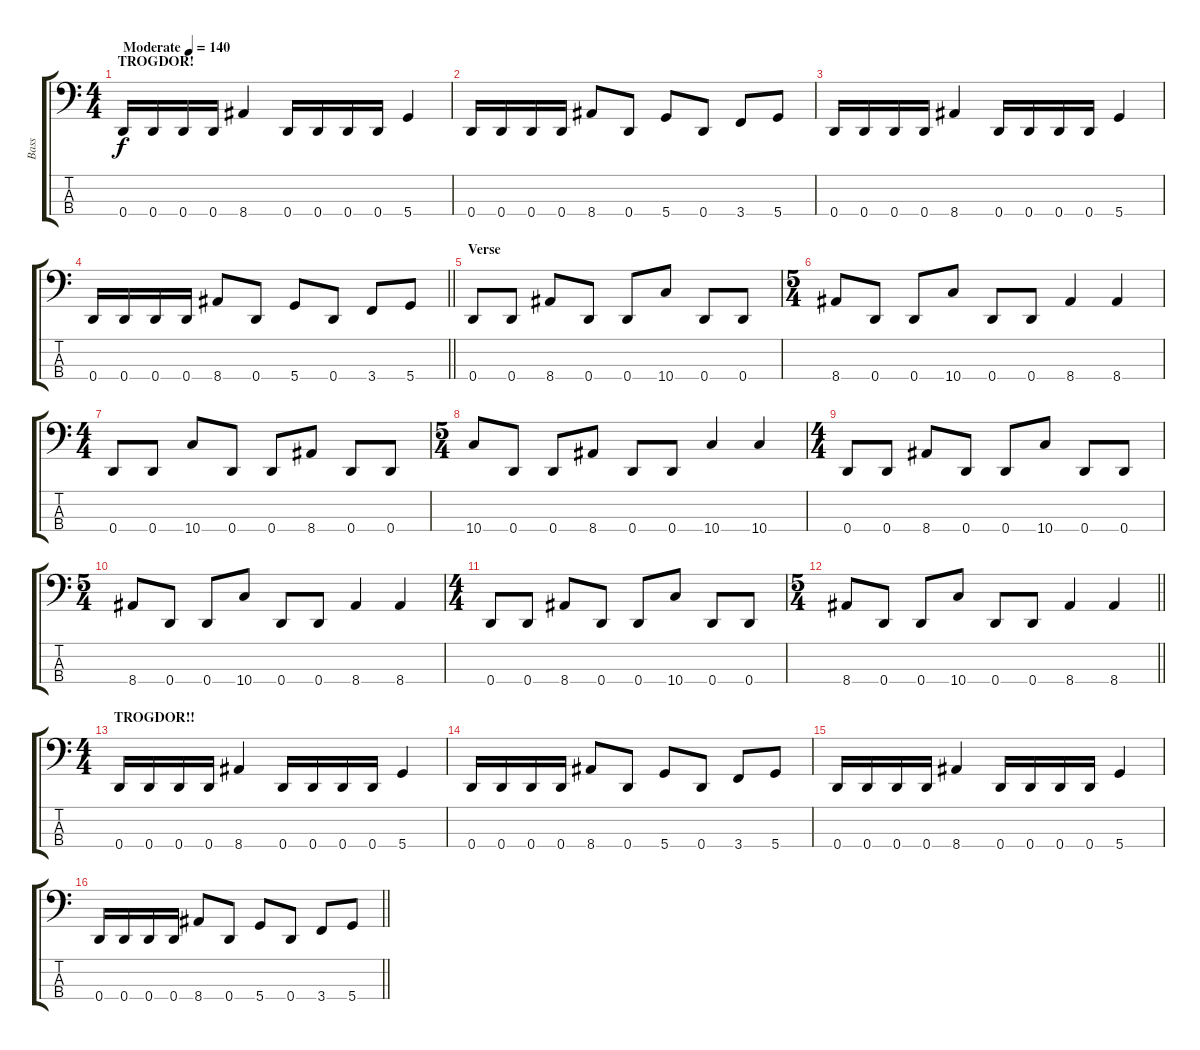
\track ("Bass" "Bass") {instrument electricbassfinger}
\staff {score tabs}
\tuning (G2 D2 A1 D1) {hide}
\ts (4 4)
\section ("" "TROGDOR!")
\tempo (140 "Moderate")
\clef f4
\ks c
0.4.16{dy f instrument electricbassfinger} 0.4.16 0.4.16 0.4.16 8.4.4 0.4.16 0.4.16 0.4.16 0.4.16 5.4.4 |
0.4.16 0.4.16 0.4.16 0.4.16 8.4.8 0.4.8 5.4.8 0.4.8 3.4.8 5.4.8 |
0.4.16 0.4.16 0.4.16 0.4.16 8.4.4 0.4.16 0.4.16 0.4.16 0.4.16 5.4.4 |
\barLineRight lightlight
0.4.16 0.4.16 0.4.16 0.4.16 8.4.8 0.4.8 5.4.8 0.4.8 3.4.8 5.4.8 |
\section ("" "Verse")
0.4.8 0.4.8 8.4.8 0.4.8 0.4.8 10.4.8 0.4.8 0.4.8 |
\ts (5 4)
8.4.8 0.4.8 0.4.8 10.4.8 0.4.8 0.4.8 8.4.4 8.4.4 |
\ts (4 4)
0.4.8 0.4.8 10.4.8 0.4.8 0.4.8 8.4.8 0.4.8 0.4.8 |
\ts (5 4)
10.4.8 0.4.8 0.4.8 8.4.8 0.4.8 0.4.8 10.4.4 10.4.4 |
\ts (4 4)
0.4.8 0.4.8 8.4.8 0.4.8 0.4.8 10.4.8 0.4.8 0.4.8 |
\ts (5 4)
8.4.8 0.4.8 0.4.8 10.4.8 0.4.8 0.4.8 8.4.4 8.4.4 |
\ts (4 4)
0.4.8 0.4.8 8.4.8 0.4.8 0.4.8 10.4.8 0.4.8 0.4.8 |
\ts (5 4)
\barLineRight lightlight
8.4.8 0.4.8 0.4.8 10.4.8 0.4.8 0.4.8 8.4.4 8.4.4 |
\ts (4 4)
\section ("" "TROGDOR!!")
0.4.16 0.4.16 0.4.16 0.4.16 8.4.4 0.4.16 0.4.16 0.4.16 0.4.16 5.4.4 |
0.4.16 0.4.16 0.4.16 0.4.16 8.4.8 0.4.8 5.4.8 0.4.8 3.4.8 5.4.8 |
0.4.16 0.4.16 0.4.16 0.4.16 8.4.4 0.4.16 0.4.16 0.4.16 0.4.16 5.4.4 |
\barLineRight lightlight
0.4.16 0.4.16 0.4.16 0.4.16 8.4.8 0.4.8 5.4.8 0.4.8 3.4.8 5.4.8
